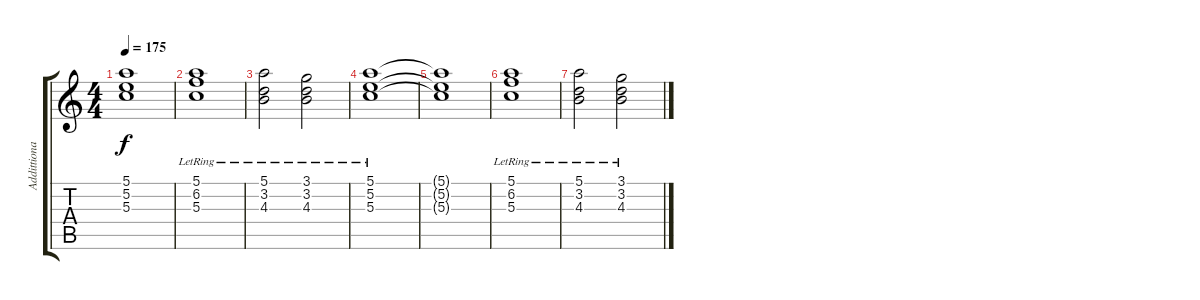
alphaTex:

\track ("Addittional Guitar" "Addittiona") {instrument electricguitarclean}
\staff {score tabs}
\tuning (E4 B3 G3 D3 A2 E2) {hide}
\ts (4 4)
\tempo 175
\clef g2
\ks c
(5.1{t} 5.2{t} 5.3{t}).1{dy f} |
(5.1{lr} 6.2{lr} 5.3{lr}).1 |
(5.1{lr} 3.2{lr} 4.3{lr}).2 (3.1{lr} 3.2{lr} 4.3{lr}).2 |
(5.1{lr} 5.2{lr} 5.3{lr}).1 |
(5.1{t} 5.2{t} 5.3{t}).1 |
(5.1{lr} 6.2{lr} 5.3{lr}).1 |
(5.1{lr} 3.2{lr} 4.3{lr}).2 (3.1{lr} 3.2{lr} 4.3{lr}).2
